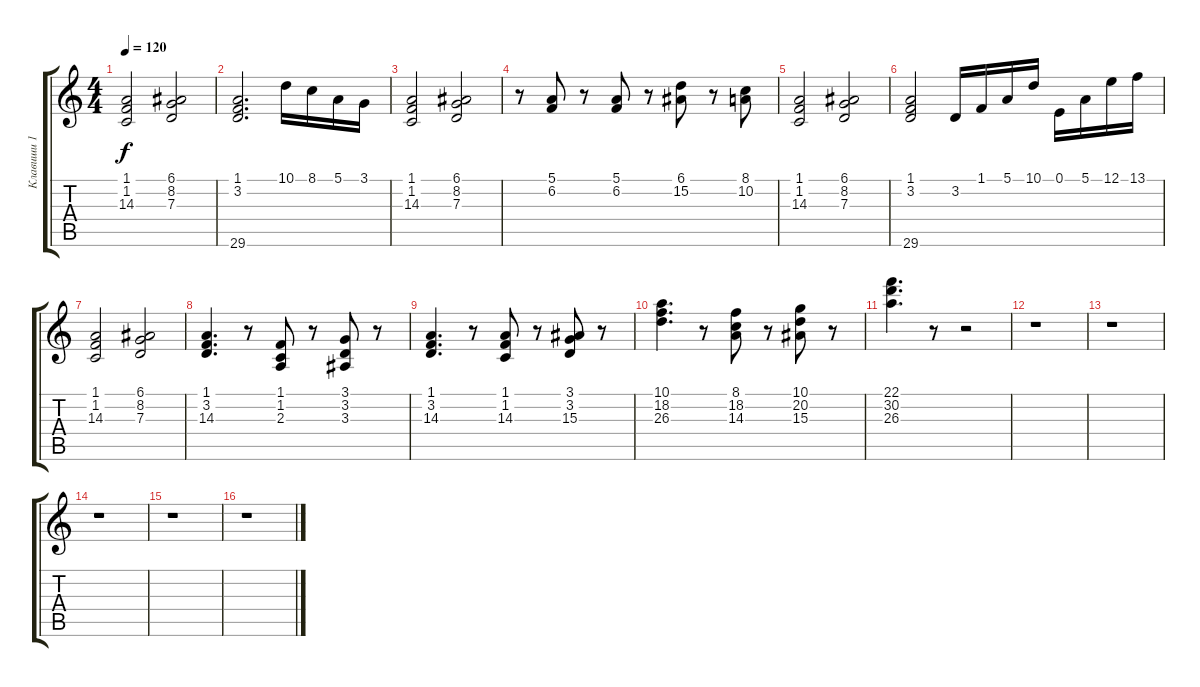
\track ("Клавиши 1" "Клавиши 1") {instrument choiraahs}
\staff {score tabs}
\tuning (E4 B3 G3 D3 A2 E2) {hide}
\ts (4 4)
\tempo 120
\clef g2
\ks c
(1.1 1.2 14.3).2{dy f} (6.1 8.2 7.3).2 |
(1.1 3.2 29.6).2{d} 10.1.16 8.1.16 5.1.16 3.1.16 |
(1.1 1.2 14.3).2 (6.1 8.2 7.3).2 |
r.8 (5.1 6.2).8 r.8 (5.1 6.2).8 r.8 (6.1 15.2).8 r.8 (8.1 10.2).8 |
(1.1 1.2 14.3).2 (6.1 8.2 7.3).2 |
(1.1 3.2 29.6).2 3.2.16 1.1.16 5.1.16 10.1.16 0.1.16 5.1.16 12.1.16 13.1.16 |
(1.1 1.2 14.3).2 (6.1 8.2 7.3).2 |
(1.1 3.2 14.3).4{d} r.8 (1.1 1.2 2.3).8 r.8 (3.1 3.2 3.3).8 r.8 |
(1.1 3.2 14.3).4{d} r.8 (1.1 1.2 14.3).8 r.8 (3.1 3.2 15.3).8 r.8 |
(10.1 18.2 26.3).4{d} r.8 (8.1 18.2 14.3).8 r.8 (10.1 20.2 15.3).8 r.8 |
(22.1 30.2 26.3).4{d} r.8 r.2 |
r.1 |
r.1 |
r.1 |
r.1 |
r.1
